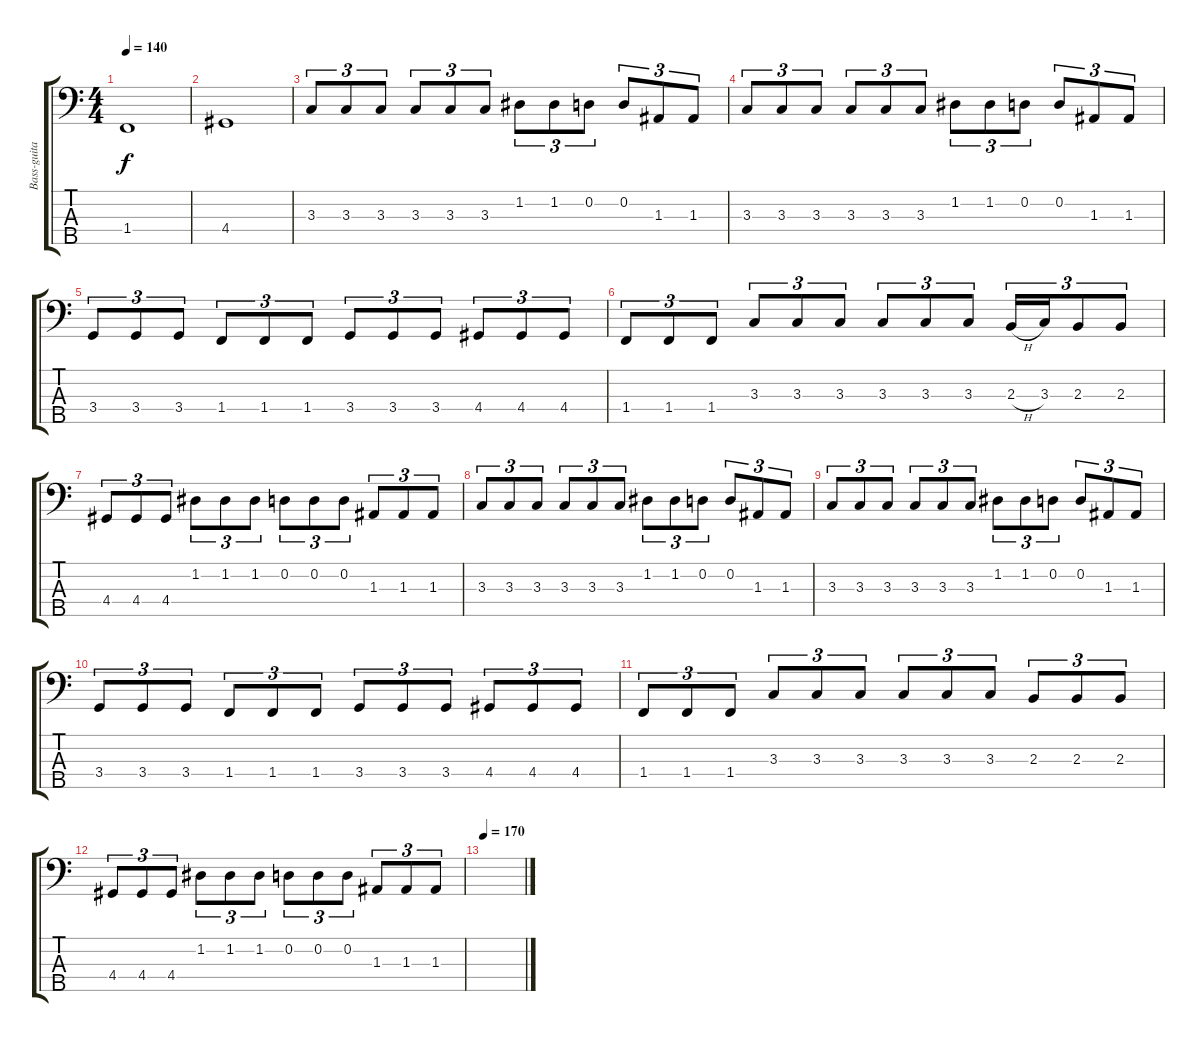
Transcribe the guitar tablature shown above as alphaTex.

\track ("Bass-guitar - Vortex" "Bass-guita") {instrument electricbassfinger}
\staff {score tabs}
\tuning (G2 D2 A1 E1 B0) {hide}
\ts (4 4)
\tempo 140
\clef f4
\ks c
1.4.1{dy f} |
4.4.1 |
3.3.8{tu (3 2)} 3.3.8{tu (3 2)} 3.3.8{tu (3 2)} 3.3.8{tu (3 2)} 3.3.8{tu (3 2)} 3.3.8{tu (3 2)} 1.2.8{tu (3 2)} 1.2.8{tu (3 2)} 0.2.8{tu (3 2)} 0.2.8{tu (3 2)} 1.3.8{tu (3 2)} 1.3.8{tu (3 2)} |
3.3.8{tu (3 2)} 3.3.8{tu (3 2)} 3.3.8{tu (3 2)} 3.3.8{tu (3 2)} 3.3.8{tu (3 2)} 3.3.8{tu (3 2)} 1.2.8{tu (3 2)} 1.2.8{tu (3 2)} 0.2.8{tu (3 2)} 0.2.8{tu (3 2)} 1.3.8{tu (3 2)} 1.3.8{tu (3 2)} |
3.4.8{tu (3 2)} 3.4.8{tu (3 2)} 3.4.8{tu (3 2)} 1.4.8{tu (3 2)} 1.4.8{tu (3 2)} 1.4.8{tu (3 2)} 3.4.8{tu (3 2)} 3.4.8{tu (3 2)} 3.4.8{tu (3 2)} 4.4.8{tu (3 2)} 4.4.8{tu (3 2)} 4.4.8{tu (3 2)} |
1.4.8{tu (3 2)} 1.4.8{tu (3 2)} 1.4.8{tu (3 2)} 3.3.8{tu (3 2)} 3.3.8{tu (3 2)} 3.3.8{tu (3 2)} 3.3.8{tu (3 2)} 3.3.8{tu (3 2)} 3.3.8{tu (3 2)} 2.3{h}.16{tu (3 2)} 3.3.16{tu (3 2)} 2.3.8{tu (3 2)} 2.3.8{tu (3 2)} |
4.4.8{tu (3 2)} 4.4.8{tu (3 2)} 4.4.8{tu (3 2)} 1.2.8{tu (3 2)} 1.2.8{tu (3 2)} 1.2.8{tu (3 2)} 0.2.8{tu (3 2)} 0.2.8{tu (3 2)} 0.2.8{tu (3 2)} 1.3.8{tu (3 2)} 1.3.8{tu (3 2)} 1.3.8{tu (3 2)} |
3.3.8{tu (3 2)} 3.3.8{tu (3 2)} 3.3.8{tu (3 2)} 3.3.8{tu (3 2)} 3.3.8{tu (3 2)} 3.3.8{tu (3 2)} 1.2.8{tu (3 2)} 1.2.8{tu (3 2)} 0.2.8{tu (3 2)} 0.2.8{tu (3 2)} 1.3.8{tu (3 2)} 1.3.8{tu (3 2)} |
3.3.8{tu (3 2)} 3.3.8{tu (3 2)} 3.3.8{tu (3 2)} 3.3.8{tu (3 2)} 3.3.8{tu (3 2)} 3.3.8{tu (3 2)} 1.2.8{tu (3 2)} 1.2.8{tu (3 2)} 0.2.8{tu (3 2)} 0.2.8{tu (3 2)} 1.3.8{tu (3 2)} 1.3.8{tu (3 2)} |
3.4.8{tu (3 2)} 3.4.8{tu (3 2)} 3.4.8{tu (3 2)} 1.4.8{tu (3 2)} 1.4.8{tu (3 2)} 1.4.8{tu (3 2)} 3.4.8{tu (3 2)} 3.4.8{tu (3 2)} 3.4.8{tu (3 2)} 4.4.8{tu (3 2)} 4.4.8{tu (3 2)} 4.4.8{tu (3 2)} |
1.4.8{tu (3 2)} 1.4.8{tu (3 2)} 1.4.8{tu (3 2)} 3.3.8{tu (3 2)} 3.3.8{tu (3 2)} 3.3.8{tu (3 2)} 3.3.8{tu (3 2)} 3.3.8{tu (3 2)} 3.3.8{tu (3 2)} 2.3.8{tu (3 2)} 2.3.8{tu (3 2)} 2.3.8{tu (3 2)} |
4.4.8{tu (3 2)} 4.4.8{tu (3 2)} 4.4.8{tu (3 2)} 1.2.8{tu (3 2)} 1.2.8{tu (3 2)} 1.2.8{tu (3 2)} 0.2.8{tu (3 2)} 0.2.8{tu (3 2)} 0.2.8{tu (3 2)} 1.3.8{tu (3 2)} 1.3.8{tu (3 2)} 1.3.8{tu (3 2)} |
\tempo 170
